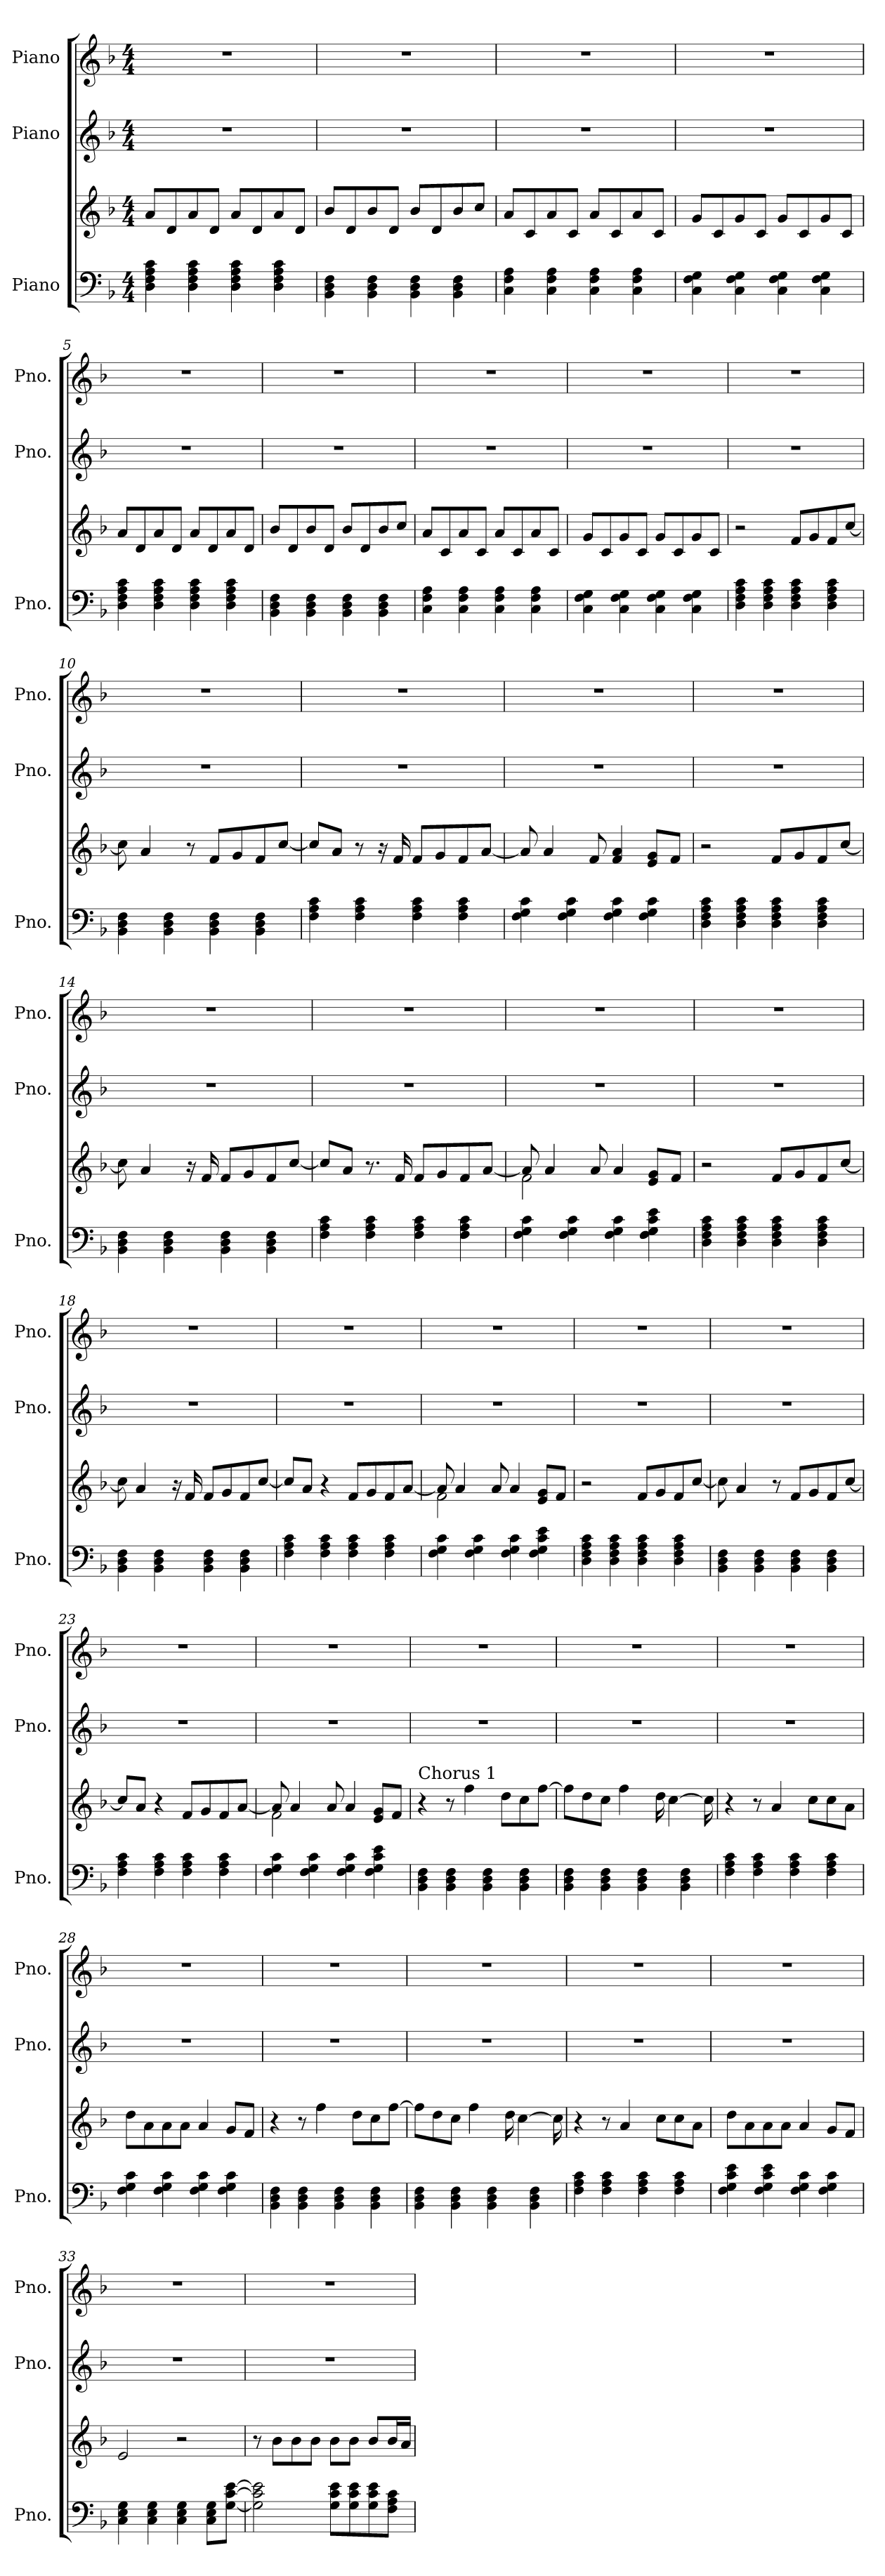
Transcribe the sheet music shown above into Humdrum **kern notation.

**kern	**kern	**kern	**kern
*part3	*part3	*part2	*part1
*staff4	*staff3	*staff2	*staff1
*I"Piano	*	*I"Piano	*I"Piano
*I'Pno.	*	*I'Pno.	*I'Pno.
*clefF4	*clefG2	*clefG2	*clefG2
*k[b-]	*k[b-]	*k[b-]	*k[b-]
*M4/4	*M4/4	*M4/4	*M4/4
*MM74	*MM74	*MM74	*MM74
=1	=1	=1	=1
4D\ 4F\ 4A\ 4c\	8a/L	1r	1r
.	8d/	.	.
4D\ 4F\ 4A\ 4c\	8a/	.	.
.	8d/J	.	.
4D\ 4F\ 4A\ 4c\	8a/L	.	.
.	8d/	.	.
4D\ 4F\ 4A\ 4c\	8a/	.	.
.	8d/J	.	.
=2	=2	=2	=2
4BB-\ 4D\ 4F\	8b-/L	1r	1r
.	8d/	.	.
4BB-\ 4D\ 4F\	8b-/	.	.
.	8d/J	.	.
4BB-\ 4D\ 4F\	8b-/L	.	.
.	8d/	.	.
4BB-\ 4D\ 4F\	8b-/	.	.
.	8cc/J	.	.
=3	=3	=3	=3
4C\ 4F\ 4A\	8a/L	1r	1r
.	8c/	.	.
4C\ 4F\ 4A\	8a/	.	.
.	8c/J	.	.
4C\ 4F\ 4A\	8a/L	.	.
.	8c/	.	.
4C\ 4F\ 4A\	8a/	.	.
.	8c/J	.	.
=4	=4	=4	=4
4C\ 4F\ 4G\	8g/L	1r	1r
.	8c/	.	.
4C\ 4F\ 4G\	8g/	.	.
.	8c/J	.	.
4C\ 4F\ 4G\	8g/L	.	.
.	8c/	.	.
4C\ 4F\ 4G\	8g/	.	.
.	8c/J	.	.
=5	=5	=5	=5
4D\ 4F\ 4A\ 4c\	8a/L	1r	1r
.	8d/	.	.
4D\ 4F\ 4A\ 4c\	8a/	.	.
.	8d/J	.	.
4D\ 4F\ 4A\ 4c\	8a/L	.	.
.	8d/	.	.
4D\ 4F\ 4A\ 4c\	8a/	.	.
.	8d/J	.	.
!!LO:LB:g=z
=6	=6	=6	=6
4BB-\ 4D\ 4F\	8b-/L	1r	1r
.	8d/	.	.
4BB-\ 4D\ 4F\	8b-/	.	.
.	8d/J	.	.
4BB-\ 4D\ 4F\	8b-/L	.	.
.	8d/	.	.
4BB-\ 4D\ 4F\	8b-/	.	.
.	8cc/J	.	.
=7	=7	=7	=7
4C\ 4F\ 4A\	8a/L	1r	1r
.	8c/	.	.
4C\ 4F\ 4A\	8a/	.	.
.	8c/J	.	.
4C\ 4F\ 4A\	8a/L	.	.
.	8c/	.	.
4C\ 4F\ 4A\	8a/	.	.
.	8c/J	.	.
=8	=8	=8	=8
4C\ 4F\ 4G\	8g/L	1r	1r
.	8c/	.	.
4C\ 4F\ 4G\	8g/	.	.
.	8c/J	.	.
4C\ 4F\ 4G\	8g/L	.	.
.	8c/	.	.
4C\ 4F\ 4G\	8g/	.	.
.	8c/J	.	.
=9	=9	=9	=9
4D\ 4F\ 4A\ 4c\	2r	1r	1r
4D\ 4F\ 4A\ 4c\	.	.	.
4D\ 4F\ 4A\ 4c\	8f/L	.	.
.	8g/	.	.
4D\ 4F\ 4A\ 4c\	8f/	.	.
.	[8cc/J	.	.
=10	=10	=10	=10
4BB-\ 4D\ 4F\	8cc\]	1r	1r
.	4a/	.	.
4BB-\ 4D\ 4F\	.	.	.
.	8r	.	.
4BB-\ 4D\ 4F\	8f/L	.	.
.	8g/	.	.
4BB-\ 4D\ 4F\	8f/	.	.
.	[8cc/J	.	.
!!LO:PB:g=z
=11	=11	=11	=11
4F\ 4A\ 4c\	8cc/L]	1r	1r
.	8a/J	.	.
4F\ 4A\ 4c\	8r	.	.
.	16r	.	.
.	16f/	.	.
4F\ 4A\ 4c\	8f/L	.	.
.	8g/	.	.
4F\ 4A\ 4c\	8f/	.	.
.	[8a/J	.	.
=12	=12	=12	=12
4F\ 4G\ 4c\	8a/]	1r	1r
.	4a/	.	.
4F\ 4G\ 4c\	.	.	.
.	8f/	.	.
4F\ 4G\ 4c\	4f/ 4a/	.	.
4F\ 4G\ 4c\	8e/ 8g/L	.	.
.	8f/J	.	.
=13	=13	=13	=13
4D\ 4F\ 4A\ 4c\	2r	1r	1r
4D\ 4F\ 4A\ 4c\	.	.	.
4D\ 4F\ 4A\ 4c\	8f/L	.	.
.	8g/	.	.
4D\ 4F\ 4A\ 4c\	8f/	.	.
.	[8cc/J	.	.
=14	=14	=14	=14
4BB-\ 4D\ 4F\	8cc\]	1r	1r
.	4a/	.	.
4BB-\ 4D\ 4F\	.	.	.
.	16r	.	.
.	16f/	.	.
4BB-\ 4D\ 4F\	8f/L	.	.
.	8g/	.	.
4BB-\ 4D\ 4F\	8f/	.	.
.	[8cc/J	.	.
=15	=15	=15	=15
4F\ 4A\ 4c\	8cc/L]	1r	1r
.	8a/J	.	.
4F\ 4A\ 4c\	8.r	.	.
.	16f/	.	.
4F\ 4A\ 4c\	8f/L	.	.
.	8g/	.	.
4F\ 4A\ 4c\	8f/	.	.
.	[8a/J	.	.
!!LO:LB:g=z
=16	=16	=16	=16
*	*^	*	*
4F\ 4G\ 4c\	8a/]	2f\	1r	1r
.	4a/	.	.	.
4F\ 4G\ 4c\	.	.	.	.
.	8a/	.	.	.
4F\ 4G\ 4c\	4a/	2ryy	.	.
4F\ 4G\ 4c\ 4e\	8e/ 8g/L	.	.	.
.	8f/J	.	.	.
*	*v	*v	*	*
=17	=17	=17	=17
4D\ 4F\ 4A\ 4c\	2r	1r	1r
4D\ 4F\ 4A\ 4c\	.	.	.
4D\ 4F\ 4A\ 4c\	8f/L	.	.
.	8g/	.	.
4D\ 4F\ 4A\ 4c\	8f/	.	.
.	[8cc/J	.	.
=18	=18	=18	=18
4BB-\ 4D\ 4F\	8cc\]	1r	1r
.	4a/	.	.
4BB-\ 4D\ 4F\	.	.	.
.	16r	.	.
.	16f/	.	.
4BB-\ 4D\ 4F\	8f/L	.	.
.	8g/	.	.
4BB-\ 4D\ 4F\	8f/	.	.
.	[8cc/J	.	.
=19	=19	=19	=19
4F\ 4A\ 4c\	8cc/L]	1r	1r
.	8a/J	.	.
4F\ 4A\ 4c\	4r	.	.
4F\ 4A\ 4c\	8f/L	.	.
.	8g/	.	.
4F\ 4A\ 4c\	8f/	.	.
.	[8a/J	.	.
=20	=20	=20	=20
*	*^	*	*
4F\ 4G\ 4c\	8a/]	2f\	1r	1r
.	4a/	.	.	.
4F\ 4G\ 4c\	.	.	.	.
.	8a/	.	.	.
4F\ 4G\ 4c\	4a/	2ryy	.	.
4F\ 4G\ 4c\ 4e\	8e/ 8g/L	.	.	.
.	8f/J	.	.	.
*	*v	*v	*	*
!!LO:LB:g=z
=21	=21	=21	=21
4D\ 4F\ 4A\ 4c\	2r	1r	1r
4D\ 4F\ 4A\ 4c\	.	.	.
4D\ 4F\ 4A\ 4c\	8f/L	.	.
.	8g/	.	.
4D\ 4F\ 4A\ 4c\	8f/	.	.
.	[8cc/J	.	.
=22	=22	=22	=22
4BB-\ 4D\ 4F\	8cc\]	1r	1r
.	4a/	.	.
4BB-\ 4D\ 4F\	.	.	.
.	8r	.	.
4BB-\ 4D\ 4F\	8f/L	.	.
.	8g/	.	.
4BB-\ 4D\ 4F\	8f/	.	.
.	[8cc/J	.	.
=23	=23	=23	=23
4F\ 4A\ 4c\	8cc/L]	1r	1r
.	8a/J	.	.
4F\ 4A\ 4c\	4r	.	.
4F\ 4A\ 4c\	8f/L	.	.
.	8g/	.	.
4F\ 4A\ 4c\	8f/	.	.
.	[8a/J	.	.
=24	=24	=24	=24
*	*^	*	*
4F\ 4G\ 4c\	8a/]	2f\	1r	1r
.	4a/	.	.	.
4F\ 4G\ 4c\	.	.	.	.
.	8a/	.	.	.
4F\ 4G\ 4c\	4a/	2ryy	.	.
4F\ 4G\ 4c\ 4e\	8e/ 8g/L	.	.	.
.	8f/J	.	.	.
*	*v	*v	*	*
=25	=25	=25	=25
!	!LO:TX:a:t=Chorus 1	!	!
4BB-\ 4D\ 4F\	4r	1r	1r
4BB-\ 4D\ 4F\	8r	.	.
.	4ff\	.	.
4BB-\ 4D\ 4F\	.	.	.
.	8dd\L	.	.
4BB-\ 4D\ 4F\	8cc\	.	.
.	[8ff\J	.	.
!!LO:PB:g=z
=26	=26	=26	=26
4BB-\ 4D\ 4F\	8ff\L]	1r	1r
.	8dd\	.	.
4BB-\ 4D\ 4F\	8cc\J	.	.
.	4ff\	.	.
4BB-\ 4D\ 4F\	.	.	.
.	16dd\	.	.
.	[4cc\	.	.
4BB-\ 4D\ 4F\	.	.	.
.	16cc\]	.	.
=27	=27	=27	=27
4F\ 4A\ 4c\	4r	1r	1r
4F\ 4A\ 4c\	8r	.	.
.	4a/	.	.
4F\ 4A\ 4c\	.	.	.
.	8cc\L	.	.
4F\ 4A\ 4c\	8cc\	.	.
.	8a\J	.	.
=28	=28	=28	=28
4F\ 4G\ 4c\	8dd\L	1r	1r
.	8a\	.	.
4F\ 4G\ 4c\	8a\	.	.
.	8a\J	.	.
4F\ 4G\ 4c\	4a/	.	.
4F\ 4G\ 4c\	8g/L	.	.
.	8f/J	.	.
=29	=29	=29	=29
4BB-\ 4D\ 4F\	4r	1r	1r
4BB-\ 4D\ 4F\	8r	.	.
.	4ff\	.	.
4BB-\ 4D\ 4F\	.	.	.
.	8dd\L	.	.
4BB-\ 4D\ 4F\	8cc\	.	.
.	[8ff\J	.	.
=30	=30	=30	=30
4BB-\ 4D\ 4F\	8ff\L]	1r	1r
.	8dd\	.	.
4BB-\ 4D\ 4F\	8cc\J	.	.
.	4ff\	.	.
4BB-\ 4D\ 4F\	.	.	.
.	16dd\	.	.
.	[4cc\	.	.
4BB-\ 4D\ 4F\	.	.	.
.	16cc\]	.	.
=31	=31	=31	=31
4F\ 4A\ 4c\	4r	1r	1r
4F\ 4A\ 4c\	8r	.	.
.	4a/	.	.
4F\ 4A\ 4c\	.	.	.
.	8cc\L	.	.
4F\ 4A\ 4c\	8cc\	.	.
.	8a\J	.	.
!!LO:LB:g=z
=32	=32	=32	=32
4F\ 4G\ 4c\ 4e\	8dd\L	1r	1r
.	8a\	.	.
4F\ 4G\ 4c\ 4e\	8a\	.	.
.	8a\J	.	.
4F\ 4G\ 4c\	4a/	.	.
4F\ 4G\ 4c\	8g/L	.	.
.	8f/J	.	.
=33	=33	=33	=33
4C\ 4E\ 4G\	2e/	1r	1r
4C\ 4E\ 4G\	.	.	.
4C\ 4E\ 4G\	2r	.	.
8C\ 8E\ 8G\L	.	.	.
[8G\ [8c\ [8e\J	.	.	.
=34	=34	=34	=34
2G\] 2c\] 2e\]	8r	1r	1r
.	8b-\L	.	.
.	8b-\	.	.
.	8b-\J	.	.
8G\ 8c\ 8e\L	8b-\L	.	.
8G\ 8c\ 8e\	8b-\J	.	.
8G\ 8c\ 8e\	8b-/L	.	.
8F\ 8A\ 8c\J	16b-/L	.	.
.	16a/JJ	.	.
=	=	=	=
*-	*-	*-	*-
